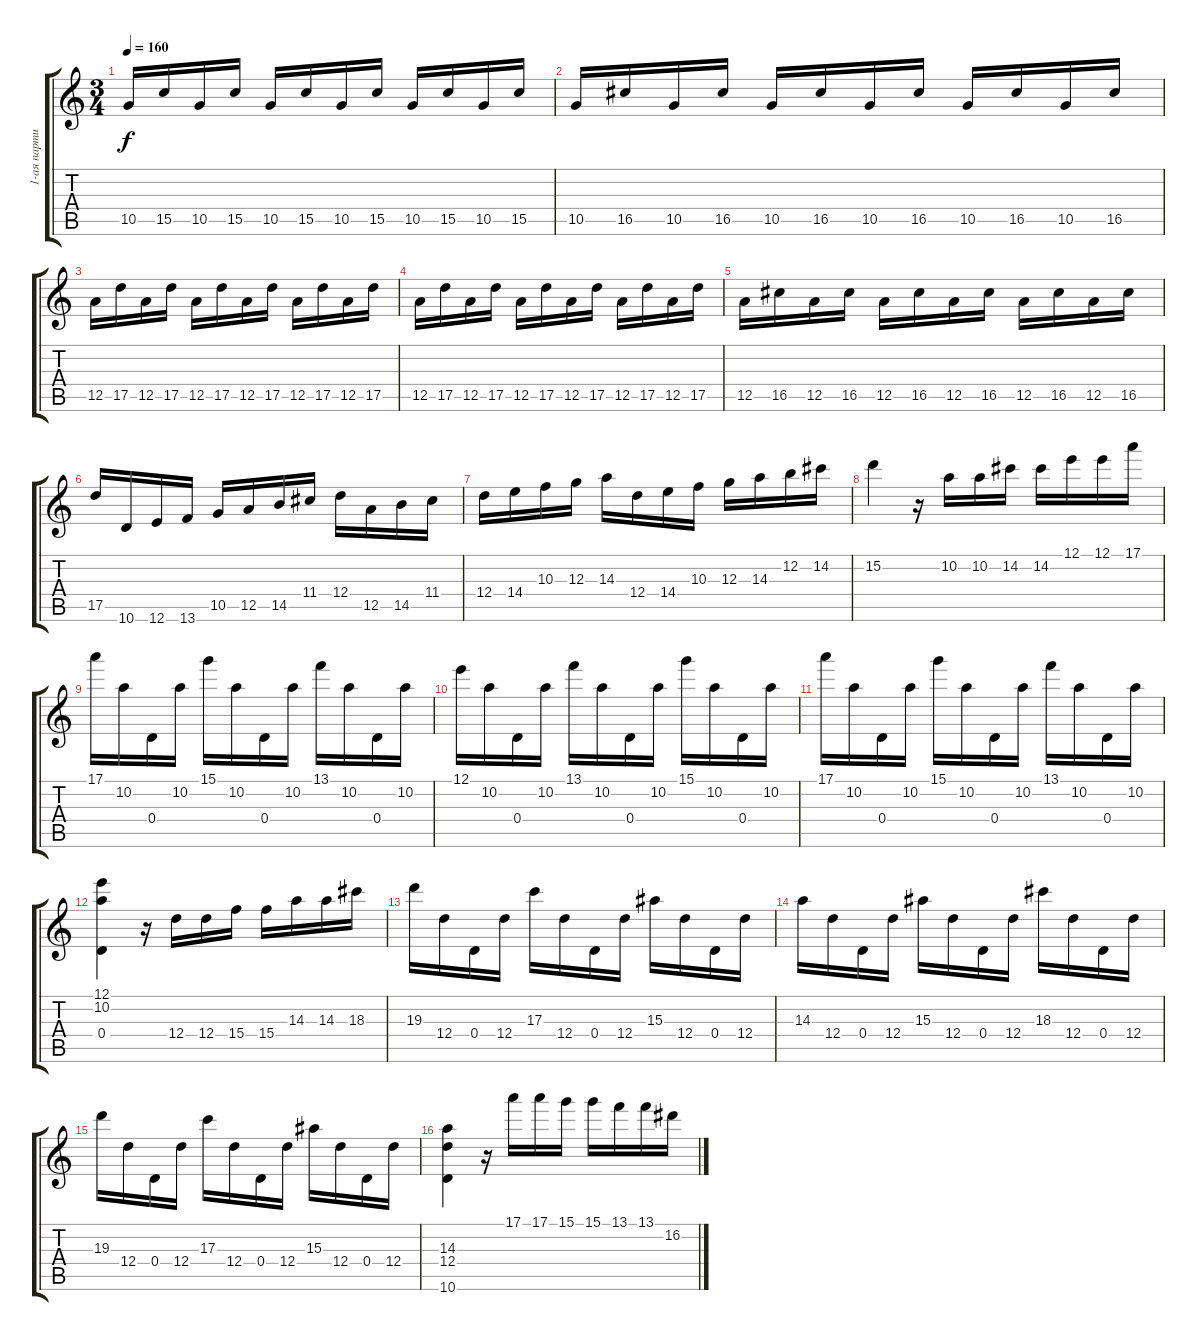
\track ("1-ая партия by Rem Efa" "1-ая парти") {instrument overdrivenguitar}
\staff {score tabs}
\tuning (E4 B3 G3 D3 A2 E2) {hide}
\ts (3 4)
\tempo 160
\clef g2
\ks c
10.5.16{dy f} 15.5.16 10.5.16 15.5.16 10.5.16 15.5.16 10.5.16 15.5.16 10.5.16 15.5.16 10.5.16 15.5.16 |
10.5.16 16.5.16 10.5.16 16.5.16 10.5.16 16.5.16 10.5.16 16.5.16 10.5.16 16.5.16 10.5.16 16.5.16 |
12.5.16 17.5.16 12.5.16 17.5.16 12.5.16 17.5.16 12.5.16 17.5.16 12.5.16 17.5.16 12.5.16 17.5.16 |
12.5.16 17.5.16 12.5.16 17.5.16 12.5.16 17.5.16 12.5.16 17.5.16 12.5.16 17.5.16 12.5.16 17.5.16 |
12.5.16 16.5.16 12.5.16 16.5.16 12.5.16 16.5.16 12.5.16 16.5.16 12.5.16 16.5.16 12.5.16 16.5.16 |
17.5.16 10.6.16 12.6.16 13.6.16 10.5.16 12.5.16 14.5.16 11.4.16 12.4.16 12.5.16 14.5.16 11.4.16 |
12.4.16 14.4.16 10.3.16 12.3.16 14.3.16 12.4.16 14.4.16 10.3.16 12.3.16 14.3.16 12.2.16 14.2.16 |
15.2.4 r.16 10.2.16 10.2.16 14.2.16 14.2.16 12.1.16 12.1.16 17.1.16 |
17.1.16 10.2.16 0.4.16 10.2.16 15.1.16 10.2.16 0.4.16 10.2.16 13.1.16 10.2.16 0.4.16 10.2.16 |
12.1.16 10.2.16 0.4.16 10.2.16 13.1.16 10.2.16 0.4.16 10.2.16 15.1.16 10.2.16 0.4.16 10.2.16 |
17.1.16 10.2.16 0.4.16 10.2.16 15.1.16 10.2.16 0.4.16 10.2.16 13.1.16 10.2.16 0.4.16 10.2.16 |
(12.1 10.2 0.4).4 r.16 12.4.16 12.4.16 15.4.16 15.4.16 14.3.16 14.3.16 18.3.16 |
19.3.16 12.4.16 0.4.16 12.4.16 17.3.16 12.4.16 0.4.16 12.4.16 15.3.16 12.4.16 0.4.16 12.4.16 |
14.3.16 12.4.16 0.4.16 12.4.16 15.3.16 12.4.16 0.4.16 12.4.16 18.3.16 12.4.16 0.4.16 12.4.16 |
19.3.16 12.4.16 0.4.16 12.4.16 17.3.16 12.4.16 0.4.16 12.4.16 15.3.16 12.4.16 0.4.16 12.4.16 |
(14.3 12.4 10.6).4 r.16 17.1.16 17.1.16 15.1.16 15.1.16 13.1.16 13.1.16 16.2.16
